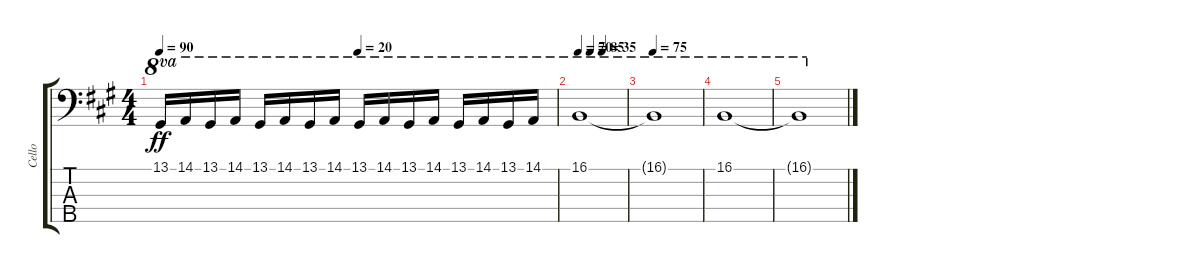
\track ("Cello" "Cello") {instrument cello}
\staff {score tabs}
\tuning (G2 D2 A1 E1 B0) {hide}
\ts (4 4)
\tempo 90
\tempo (20 0.5)
\clef f4
\ks a
13.1.16{ot 8va dy ff} 14.1.16{ot 8va} 13.1.16{ot 8va} 14.1.16{ot 8va} 13.1.16{ot 8va} 14.1.16{ot 8va} 13.1.16{ot 8va} 14.1.16{ot 8va} 13.1.16{ot 8va} 14.1.16{ot 8va} 13.1.16{ot 8va} 14.1.16{ot 8va} 13.1.16{ot 8va} 14.1.16{ot 8va} 13.1.16{ot 8va} 14.1.16{ot 8va} |
\tempo 70
\tempo (85 0.25)
\tempo (35 0.5)
16.1.1{ot 8va} |
\tempo 75
16.1{t}.1{ot 8va} |
16.1.1{ot 8va} |
16.1{t}.1{ot 8va}
